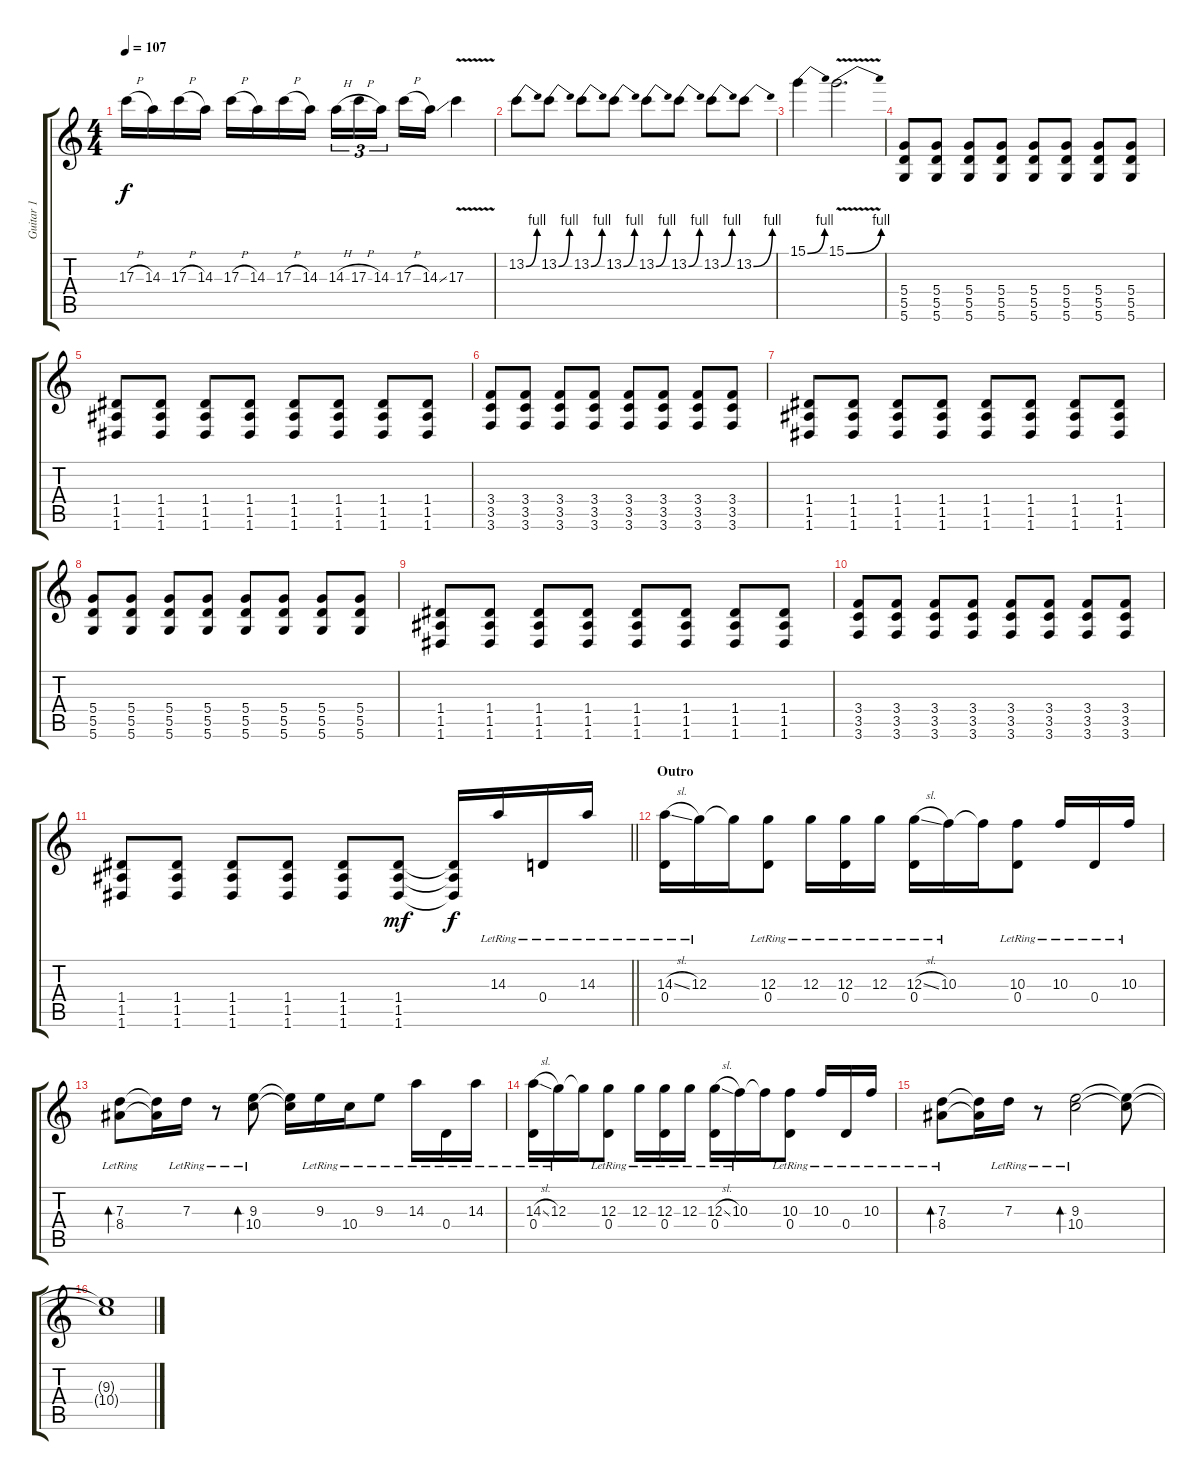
\track ("Guitar 1" "Guitar 1") {instrument electricguitarjazz}
\staff {score tabs}
\tuning (E4 B3 G3 D3 A2 D2) {hide}
\ts (4 4)
\tempo 107
\clef g2
\ks c
17.3{h}.16{dy f} 14.3.16 17.3{h}.16 14.3.16 17.3{h}.16 14.3.16 17.3{h}.16 14.3.16 14.3{h}.16{tu (3 2)} 17.3{h}.16{tu (3 2)} 14.3.16{tu (3 2) beam splitsecondary} 17.3{h}.16 14.3{ss}.16 17.3{v}.4 |
13.2{be (bend 0 0 60 4)}.8 13.2{be (bend 0 0 60 4)}.8 13.2{be (bend 0 0 60 4)}.8 13.2{be (bend 0 0 60 4)}.8 13.2{be (bend 0 0 60 4)}.8 13.2{be (bend 0 0 60 4)}.8 13.2{be (bend 0 0 60 4)}.8 13.2{be (bend 0 0 60 4)}.8 |
15.1{be (bend 0 0 60 4)}.4 15.1{be (bend 0 0 60 4) v}.2{d} |
(5.4 5.5 5.6).8 (5.4 5.5 5.6).8 (5.4 5.5 5.6).8 (5.4 5.5 5.6).8 (5.4 5.5 5.6).8 (5.4 5.5 5.6).8 (5.4 5.5 5.6).8 (5.4 5.5 5.6).8 |
(1.4 1.5 1.6).8 (1.4 1.5 1.6).8 (1.4 1.5 1.6).8 (1.4 1.5 1.6).8 (1.4 1.5 1.6).8 (1.4 1.5 1.6).8 (1.4 1.5 1.6).8 (1.4 1.5 1.6).8 |
(3.4 3.5 3.6).8 (3.4 3.5 3.6).8 (3.4 3.5 3.6).8 (3.4 3.5 3.6).8 (3.4 3.5 3.6).8 (3.4 3.5 3.6).8 (3.4 3.5 3.6).8 (3.4 3.5 3.6).8 |
(1.4 1.5 1.6).8 (1.4 1.5 1.6).8 (1.4 1.5 1.6).8 (1.4 1.5 1.6).8 (1.4 1.5 1.6).8 (1.4 1.5 1.6).8 (1.4 1.5 1.6).8 (1.4 1.5 1.6).8 |
(5.4 5.5 5.6).8 (5.4 5.5 5.6).8 (5.4 5.5 5.6).8 (5.4 5.5 5.6).8 (5.4 5.5 5.6).8 (5.4 5.5 5.6).8 (5.4 5.5 5.6).8 (5.4 5.5 5.6).8 |
(1.4 1.5 1.6).8 (1.4 1.5 1.6).8 (1.4 1.5 1.6).8 (1.4 1.5 1.6).8 (1.4 1.5 1.6).8 (1.4 1.5 1.6).8 (1.4 1.5 1.6).8 (1.4 1.5 1.6).8 |
(3.4 3.5 3.6).8 (3.4 3.5 3.6).8 (3.4 3.5 3.6).8 (3.4 3.5 3.6).8 (3.4 3.5 3.6).8 (3.4 3.5 3.6).8 (3.4 3.5 3.6).8 (3.4 3.5 3.6).8 |
\barLineRight lightlight
(1.4 1.5 1.6).8 (1.4 1.5 1.6).8 (1.4 1.5 1.6).8 (1.4 1.5 1.6).8 (1.4 1.5 1.6).8 (1.4 1.5 1.6).8{dy mf} (1.4{t} 1.5{t} 1.6{t}).16{dy f} 14.3{lr}.16{volume 12 balance 8 instrument electricguitarjazz} 0.4{lr}.16 14.3{lr}.16 |
\section ("" "Outro")
(14.3{sl lr} 0.4{lr}).16 12.3{lr}.16 12.3{t}.16 (12.3{lr} 0.4{lr}).8 12.3{lr}.16 (12.3{lr} 0.4{lr}).16 12.3{lr}.16 (12.3{sl lr} 0.4{lr}).16 10.3{lr}.16 10.3{t}.16 (10.3{lr} 0.4{lr}).8 10.3{lr}.16 0.4{lr}.16 10.3{lr}.16 |
(7.3{lr} 8.4{lr}).8{bd 120} (7.3{t} 8.4{t}).16 7.3{lr}.16 r.8 (9.3{lr} 10.4{lr}).8{bd 120} (9.3{t} 10.4{t}).16 9.3{lr}.16 10.4{lr}.16 9.3{lr}.8 14.3{lr}.16 0.4{lr}.16 14.3{lr}.16 |
(14.3{sl lr} 0.4{lr}).16 12.3{lr}.16 12.3{t}.16 (12.3{lr} 0.4{lr}).8 12.3{lr}.16 (12.3{lr} 0.4{lr}).16 12.3{lr}.16 (12.3{sl lr} 0.4{lr}).16 10.3{lr}.16 10.3{t}.16 (10.3{lr} 0.4{lr}).8 10.3{lr}.16 0.4{lr}.16 10.3{lr}.16 |
(7.3{lr} 8.4{lr}).8{bd 120} (7.3{t} 8.4{t}).16 7.3{lr}.16 r.8 (9.3{lr} 10.4{lr}).2{bd 120} (9.3{t} 10.4{t}).8 |
(9.3{t} 10.4{t}).1
